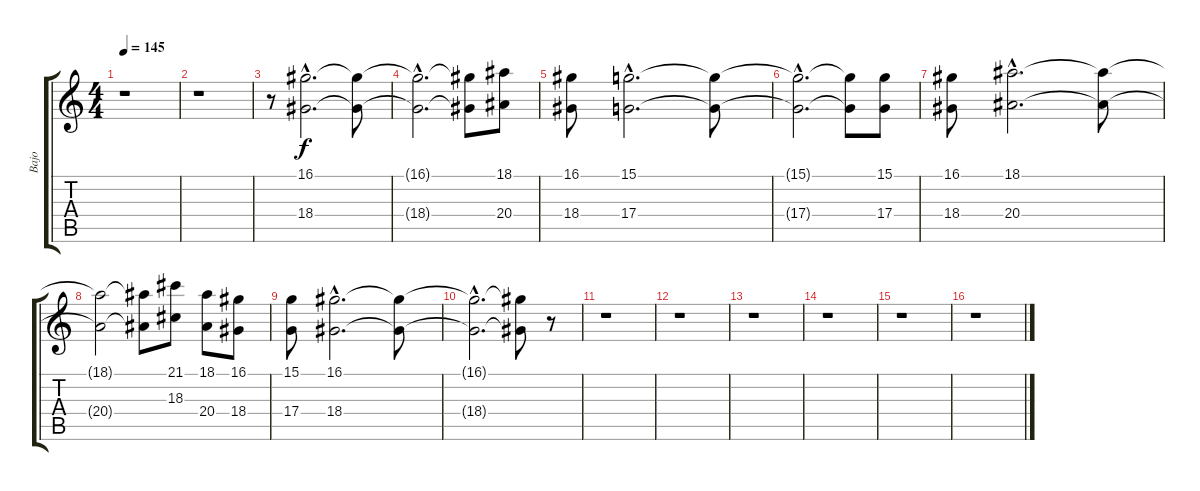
\track ("Bajo" "Bajo") {instrument choiraahs}
\staff {score tabs}
\tuning (E4 B3 G3 D3 A2 E2) {hide}
\ts (4 4)
\tempo 145
\clef g2
\ks c
r.1{dy f} |
r.1 |
r.8 (16.1{hac} 18.4{hac}).2{d} (16.1{t} 18.4{t}).8 |
(16.1{hac t} 18.4{hac t}).2{d} (16.1{t} 18.4{t}).8 (18.1 20.4).8 |
(16.1 18.4).8 (15.1{hac} 17.4{hac}).2{d} (15.1{t} 17.4{t}).8 |
(15.1{hac t} 17.4{hac t}).2{d} (15.1{t} 17.4{t}).8 (15.1 17.4).8 |
(16.1 18.4).8 (18.1{hac} 20.4{hac}).2{d} (18.1{t} 20.4{t}).8 |
(18.1{t} 20.4{t}).2 (18.1{t} 20.4{t}).8 (21.1 18.3).8 (18.1 20.4).8 (16.1 18.4).8 |
(15.1 17.4).8 (16.1{hac} 18.4{hac}).2{d} (16.1{t} 18.4{t}).8 |
(16.1{hac t} 18.4{hac t}).2{d} (16.1{t} 18.4{t}).8 r.8 |
r.1 |
r.1 |
r.1 |
r.1 |
r.1 |
r.1
